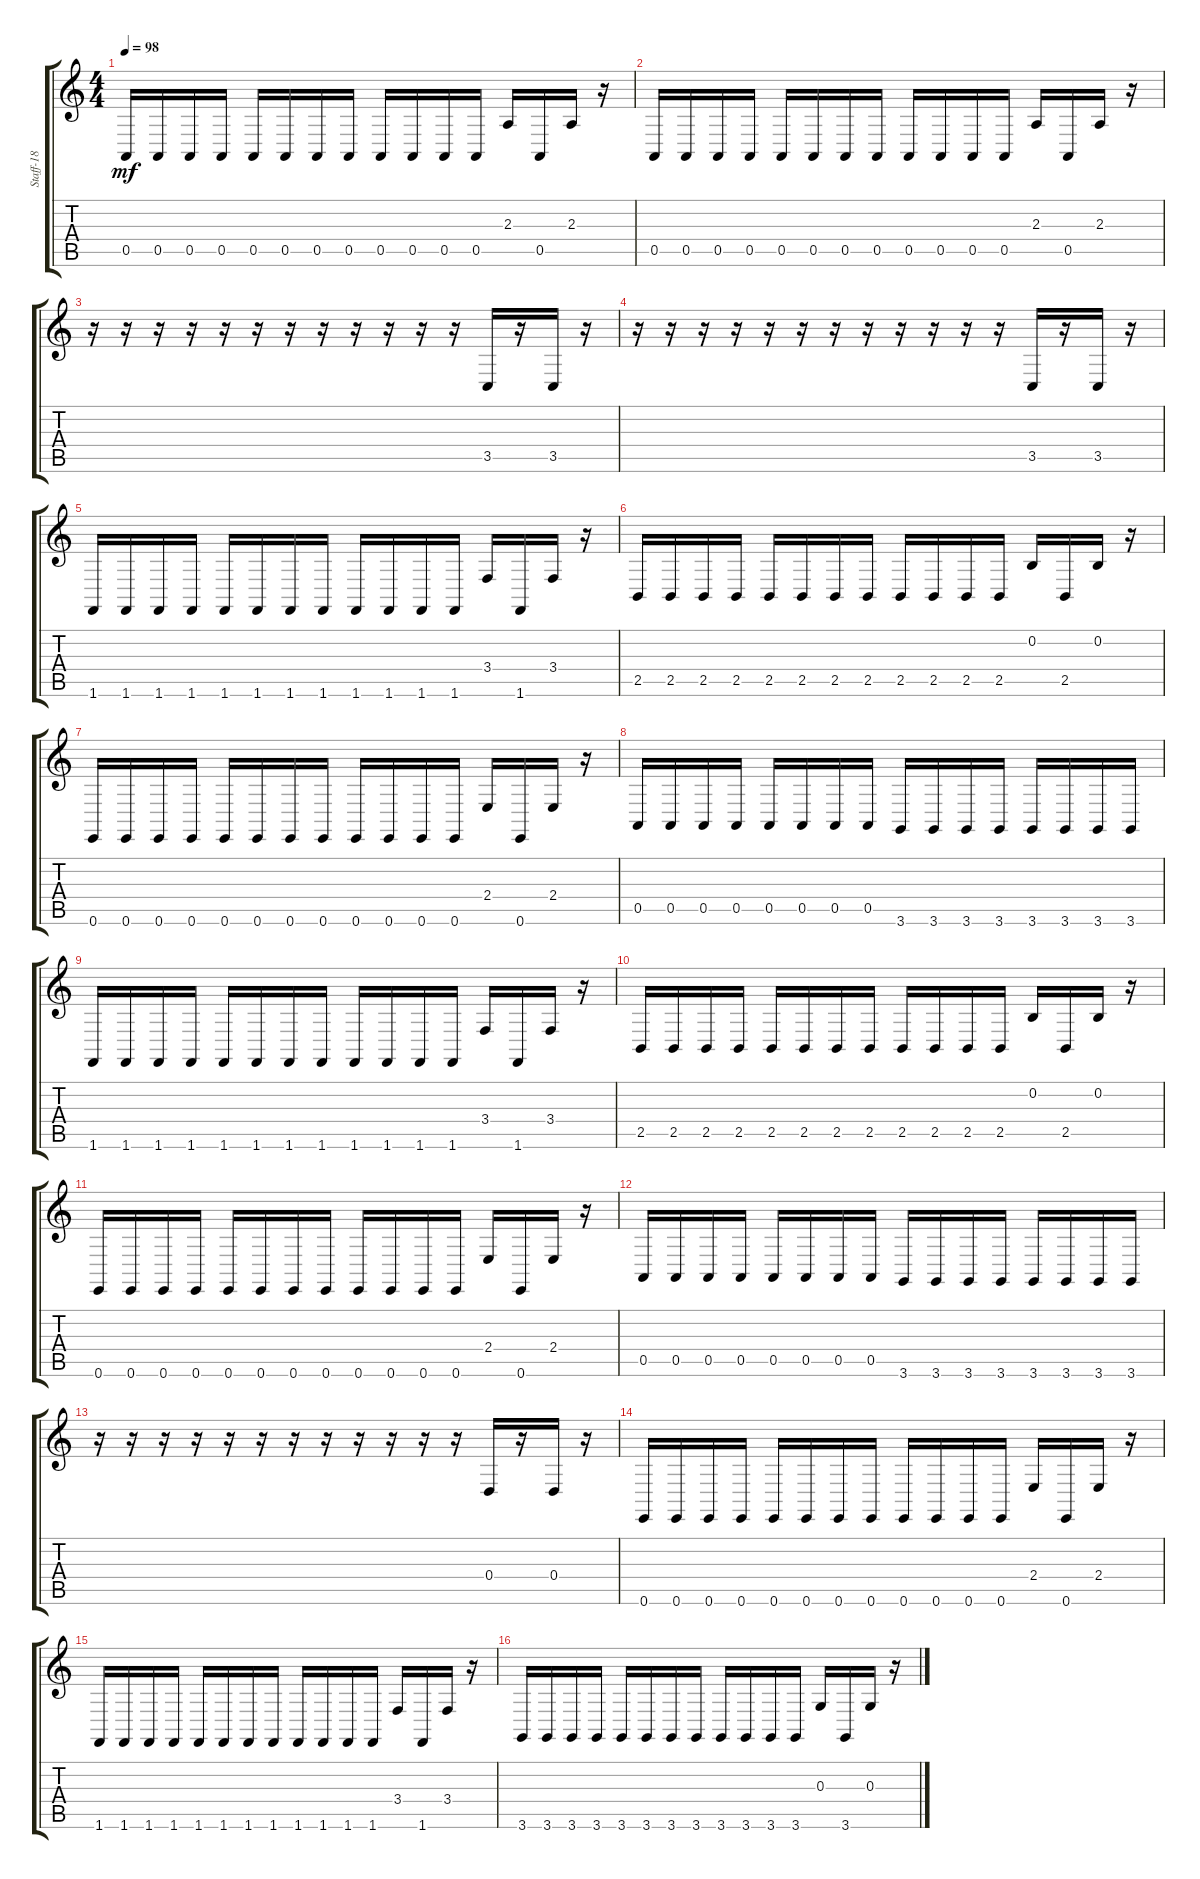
\track ("Staff-18" "Staff-18") {instrument fx4atmosphere}
\staff {score tabs}
\tuning (E4 B3 G3 D3 A2 E2) {hide}
\ts (4 4)
\tempo 98
\clef g2
\ks c
0.5.16{dy mf volume 11} 0.5.16{volume 11} 0.5.16{volume 11} 0.5.16{volume 10} 0.5.16{volume 10} 0.5.16{volume 10} 0.5.16{volume 9} 0.5.16{volume 9} 0.5.16{volume 9} 0.5.16{volume 8} 0.5.16{volume 8} 0.5.16{volume 8} 2.3.16{volume 8} 0.5.16{volume 6} 2.3.16{volume 4} r.16{volume 3} |
0.5.16{volume 11} 0.5.16{volume 11} 0.5.16{volume 11} 0.5.16{volume 10} 0.5.16{volume 10} 0.5.16{volume 10} 0.5.16{volume 9} 0.5.16{volume 9} 0.5.16{volume 9} 0.5.16{volume 8} 0.5.16{volume 8} 0.5.16{volume 8} 2.3.16{volume 8} 0.5.16{volume 6} 2.3.16{volume 4} r.16{volume 3} |
r.16{volume 11} r.16{volume 11} r.16{volume 11} r.16{volume 10} r.16{volume 10} r.16{volume 10} r.16{volume 9} r.16{volume 9} r.16{volume 9} r.16{volume 8} r.16{volume 8} r.16{volume 8} 3.5.16{volume 8} r.16{volume 6} 3.5.16{volume 4} r.16{volume 3} |
r.16{volume 11} r.16{volume 11} r.16{volume 11} r.16{volume 10} r.16{volume 10} r.16{volume 10} r.16{volume 9} r.16{volume 9} r.16{volume 9} r.16{volume 8} r.16{volume 8} r.16{volume 8} 3.5.16{volume 8} r.16{volume 6} 3.5.16{volume 4} r.16{volume 3} |
1.6.16{volume 11} 1.6.16{volume 11} 1.6.16{volume 11} 1.6.16{volume 10} 1.6.16{volume 10} 1.6.16{volume 10} 1.6.16{volume 9} 1.6.16{volume 9} 1.6.16{volume 9} 1.6.16{volume 8} 1.6.16{volume 8} 1.6.16{volume 8} 3.4.16{volume 8} 1.6.16{volume 6} 3.4.16{volume 4} r.16{volume 3} |
2.5.16{volume 11} 2.5.16{volume 11} 2.5.16{volume 11} 2.5.16{volume 10} 2.5.16{volume 10} 2.5.16{volume 10} 2.5.16{volume 9} 2.5.16{volume 9} 2.5.16{volume 9} 2.5.16{volume 8} 2.5.16{volume 8} 2.5.16{volume 8} 0.2.16{volume 8} 2.5.16{volume 6} 0.2.16{volume 4} r.16{volume 3} |
0.6.16{volume 11} 0.6.16{volume 11} 0.6.16{volume 11} 0.6.16{volume 10} 0.6.16{volume 10} 0.6.16{volume 10} 0.6.16{volume 9} 0.6.16{volume 9} 0.6.16{volume 9} 0.6.16{volume 8} 0.6.16{volume 8} 0.6.16{volume 8} 2.4.16{volume 8} 0.6.16{volume 6} 2.4.16{volume 4} r.16{volume 3} |
0.5.16{volume 12} 0.5.16{volume 12} 0.5.16{volume 11} 0.5.16{volume 11} 0.5.16{volume 10} 0.5.16{volume 9} 0.5.16{volume 9} 0.5.16{volume 4} 3.6.16{volume 12} 3.6.16{volume 12} 3.6.16{volume 11} 3.6.16{volume 11} 3.6.16{volume 10} 3.6.16{volume 9} 3.6.16{volume 9} 3.6.16{volume 4} |
1.6.16{volume 11} 1.6.16{volume 11} 1.6.16{volume 11} 1.6.16{volume 10} 1.6.16{volume 10} 1.6.16{volume 10} 1.6.16{volume 9} 1.6.16{volume 9} 1.6.16{volume 9} 1.6.16{volume 8} 1.6.16{volume 8} 1.6.16{volume 8} 3.4.16{volume 8} 1.6.16{volume 6} 3.4.16{volume 4} r.16{volume 3} |
2.5.16{volume 11} 2.5.16{volume 11} 2.5.16{volume 11} 2.5.16{volume 10} 2.5.16{volume 10} 2.5.16{volume 10} 2.5.16{volume 9} 2.5.16{volume 9} 2.5.16{volume 9} 2.5.16{volume 8} 2.5.16{volume 8} 2.5.16{volume 8} 0.2.16{volume 8} 2.5.16{volume 6} 0.2.16{volume 4} r.16{volume 3} |
0.6.16{volume 11} 0.6.16{volume 11} 0.6.16{volume 11} 0.6.16{volume 10} 0.6.16{volume 10} 0.6.16{volume 10} 0.6.16{volume 9} 0.6.16{volume 9} 0.6.16{volume 9} 0.6.16{volume 8} 0.6.16{volume 8} 0.6.16{volume 8} 2.4.16{volume 8} 0.6.16{volume 6} 2.4.16{volume 4} r.16{volume 3} |
0.5.16{volume 12} 0.5.16{volume 12} 0.5.16{volume 11} 0.5.16{volume 11} 0.5.16{volume 10} 0.5.16{volume 9} 0.5.16{volume 9} 0.5.16{volume 4} 3.6.16{volume 12} 3.6.16{volume 12} 3.6.16{volume 11} 3.6.16{volume 11} 3.6.16{volume 10} 3.6.16{volume 9} 3.6.16{volume 9} 3.6.16{volume 4} |
r.16{volume 11} r.16{volume 11} r.16{volume 11} r.16{volume 10} r.16{volume 10} r.16{volume 10} r.16{volume 9} r.16{volume 9} r.16{volume 9} r.16{volume 8} r.16{volume 8} r.16{volume 8} 0.4.16{volume 8} r.16{volume 6} 0.4.16{volume 4} r.16{volume 3} |
0.6.16{volume 11} 0.6.16{volume 11} 0.6.16{volume 11} 0.6.16{volume 10} 0.6.16{volume 10} 0.6.16{volume 10} 0.6.16{volume 9} 0.6.16{volume 9} 0.6.16{volume 9} 0.6.16{volume 8} 0.6.16{volume 8} 0.6.16{volume 8} 2.4.16{volume 8} 0.6.16{volume 6} 2.4.16{volume 4} r.16{volume 3} |
1.6.16{volume 11} 1.6.16{volume 11} 1.6.16{volume 11} 1.6.16{volume 10} 1.6.16{volume 10} 1.6.16{volume 10} 1.6.16{volume 9} 1.6.16{volume 9} 1.6.16{volume 9} 1.6.16{volume 8} 1.6.16{volume 8} 1.6.16{volume 8} 3.4.16{volume 8} 1.6.16{volume 6} 3.4.16{volume 4} r.16{volume 3} |
3.6.16{volume 11} 3.6.16{volume 11} 3.6.16{volume 11} 3.6.16{volume 10} 3.6.16{volume 10} 3.6.16{volume 10} 3.6.16{volume 9} 3.6.16{volume 9} 3.6.16{volume 9} 3.6.16{volume 8} 3.6.16{volume 8} 3.6.16{volume 8} 0.3.16{volume 8} 3.6.16{volume 6} 0.3.16{volume 4} r.16{volume 3}
